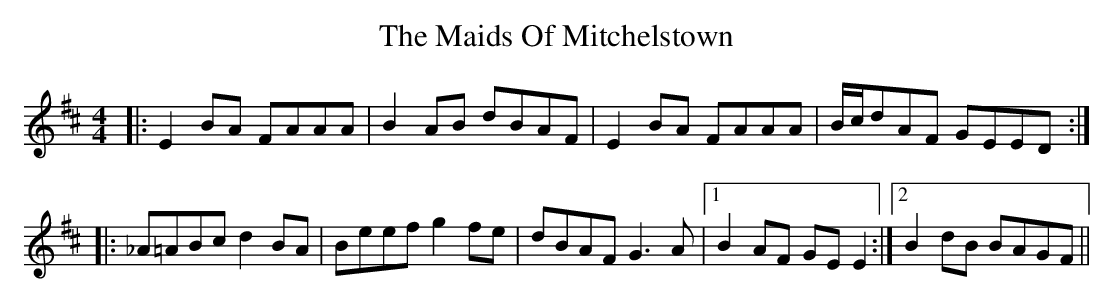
X:1
T: The Maids Of Mitchelstown
M: 4/4
L: 1/8
K: Edor
|:E2BA FAAA|B2AB dBAF|E2BA FAAA|B/c/dAF GEED:|
|:_A=ABc d2BA|Beef g2fe|dBAF G3A|1 B2AF GEE2:|2 B2dB BAGF||
